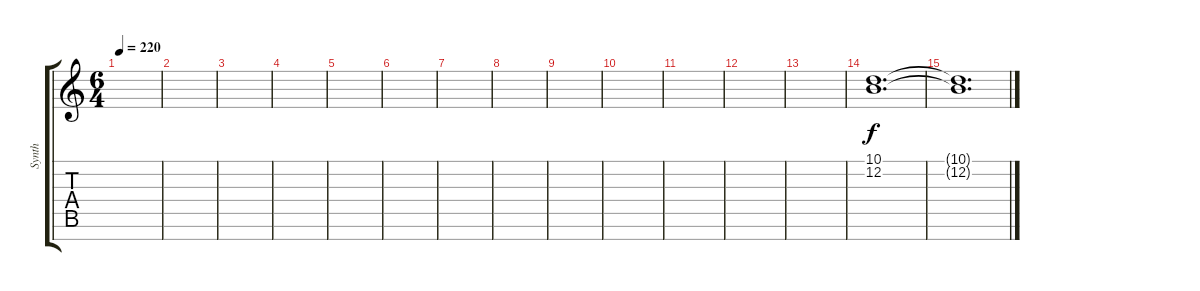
\track ("Synth" "Synth") {instrument synthstrings1}
\staff {score tabs}
\tuning (E4 B3 G3 D3 A2 E2 B1) {hide}
\ts (6 4)
\tempo 220
\clef g2
\ks c
|
|
|
|
|
|
|
|
|
|
|
|
|
(10.1 12.2).1{d volume 9 instrument synthstrings1} |
(10.1{t} 12.2{t}).1{d}
